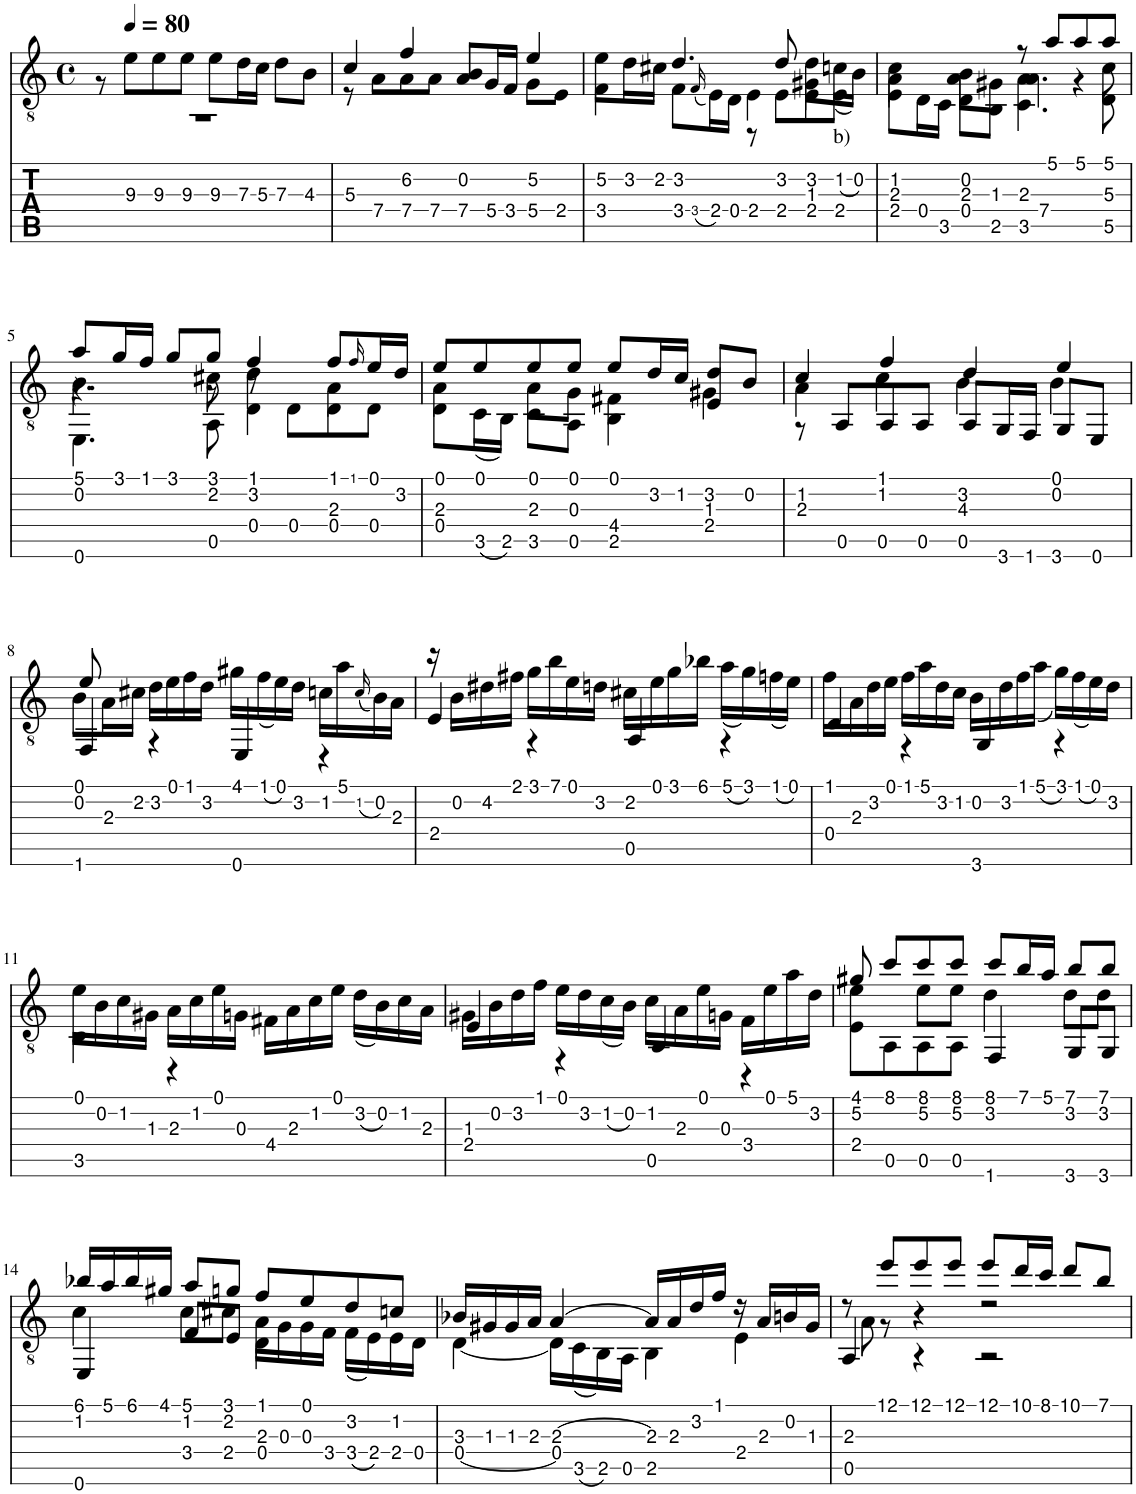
**kern	**kern
*part1	*part1
*staff2	*staff1
*I"Guitar	*
*I'Guit.	*
*stria6	*
*	*clefGv2
*k[]	*k[]
*M4/4	*M4/4
*met(c)	*met(c)
=1	=1
*^	*^
*	*^	*	*^
1ryy	8r	1r	1ryy	8r	1r
*	*	*	*MM80	*	*
.	8e	.	.	8e\L	.
.	8eL	.	.	8e\	.
.	8eJ	.	.	8e\J	.
.	8eL	.	.	8e\L	.
.	16dL	.	.	16d\L	.
.	16cJJ	.	.	16c\JJ	.
.	8dL	.	.	8d\L	.
.	8BJ	.	.	8B\J	.
=2	=2	=2	=2	=2	=2
1ryy	4c	8r	1ryy	4c/	8r
.	.	8A	.	.	8A\L
.	4f	8AL	.	4f/	8A\
.	.	8AJ	.	.	8A\J
.	4B	8AL	.	4B/	8A/L
.	.	16GL	.	.	16G/L
.	.	16FJJ	.	.	16F/JJ
.	4e	8GL	.	4e/	8G\L
.	.	8EJ	.	.	8E\J
=3	=3	=3	=3	=3	=3
*	*	*^	*	*	*^
1ryy	8eL	4F	2ryy	1ryy	8e\L	4F\	2ryy
.	16dL	.	.	.	16d\L	.	.
.	16c#XJJ	.	.	.	16c#X\JJ	.	.
.	4.d	8FL	.	.	4.d/	8F\L	.
.	.	qF	.	.	.	(16qF/	.
.	.	16EL	.	.	.	16E\L)	.
.	.	16DJJ	.	.	.	16D\JJ	.
.	.	4E	8r	.	.	4E\	8r
.	8d	.	8E	.	8d/	.	8E\L
.	8dL	4G#X	8EL	.	8d\L	4G#X\	8E\
!	!LO:TX:a:t=b)	!	!	!	!	!	!
.	16c-XL	.	8EJ	.	(16cn\L	.	8E\J
.	16BJJ	.	.	.	16B\JJ)	.	.
=4	=4	=4	=4	=4	=4	=4	=4
2ryy	4c	4A	8EL	2ryy	4c\	4A\	8E\L
.	.	.	16DL	.	.	.	16D\L
.	.	.	16CJJ	.	.	.	16C\JJ
.	4B	8AL	8DL	.	4B\	8A\L	8D\L
.	.	8G#XJ	8BBJ	.	.	8G#X\J	8BB\J
8r	4.A	4A	4.C	8r	4.A\	4A\	4.C\
8a	.	.	.	8a/L	.	.	.
8aL	.	4r	.	8a/	.	4r	.
8aJ	8c	.	8D	8a/J	8c\	.	8D\
!!LO:LB:g=z	!!	!!	!!
=5	=5	=5	=5	=5	=5	=5	=5
8aL	4.B	4.r	4.EE	8a/L	4.B\	4.r	4.EE\
16gL	.	.	.	16g/L	.	.	.
16fJJ	.	.	.	16f/JJ	.	.	.
8gL	.	.	.	8g/L	.	.	.
8gJ	8c#X	8r	8AA	8g/J	8c#X\	8r	8AA\
4f	4d	8r	4D	4f/	4d\	8r	4D\
.	.	8D	.	.	.	8D\L	.
8fL	4A	8DL	4ryy	8f/L	4A\	8D\	4ryy
qf	.	.	.	16qf/	.	.	.
16eL	.	8DJ	.	16e/L	.	8D\J	.
16dJJ	.	.	.	16d/JJ	.	.	.
*	*	*v	*v	*	*	*	*
*	*	*	*	*	*v	*v
=6	=6	=6	=6	=6	=6
8eL	4A	8DL	8e/L	4A\	8D\L
8eJ	.	16CL	8e/	.	(16C\L
.	.	16BBJJ	.	.	16BB\JJ)
8eL	8AL	8CL	8e/	8A\L	8C\L
8eJ	8GJ	8AAJ	8e/J	8G\J	8AA\J
8eL	4F#X	4BB	8e/L	4F#X\	4BB\
16dL	.	.	16d/L	.	.
16cJJ	.	.	16c/JJ	.	.
8dL	4G#X	4E	8d/L	4G#X\	4E/
8BJ	.	.	8B/J	.	.
=7	=7	=7	=7	=7	=7
4c	4A	8r	4c/	4A\	8r
.	.	8AA	.	.	8AA/L
4f	4c	8AAL	4f/	4c\	8AA/
.	.	8AAJ	.	.	8AA/J
4d	4B	8AAL	4d/	4B\	8AA/L
.	.	16GGL	.	.	16GG/L
.	.	16FFJJ	.	.	16FF/JJ
4e	4B	8GGL	4e/	4B\	8GG/L
.	.	8EEJ	.	.	8EE/J
!!LO:LB:g=z	!!	!!
=8	=8	=8	=8	=8	=8
8e	8BL	4FF	8e/	8B\L	4FF/
8ryy	16AL	.	8ryy	16A\L	.
.	16c#XJJ	.	.	16c#X\JJ	.
16ryy	16dLL	4r	16ryy	16d\LL	4r
16ryy	16eJ	.	16ryy	16e\	.
16ryy	16fL	.	16ryy	16f\	.
16ryy	16dJJ	.	16ryy	16d\JJ	.
2ryy	16g#XLL	4EE	2ryy	16g#X\LL	4EE/
.	16fJ	.	.	(16f\	.
.	16eL	.	.	16e\)	.
.	16dJJ	.	.	16d\JJ	.
.	16c-XLL	4r	.	16cn\LL	4r
.	16aJ	.	.	16a\	.
.	qc	.	.	(16qc/	.
.	16BL	.	.	16B\)	.
.	16AJJ	.	.	16A\JJ	.
=9	=9	=9	=9	=9	=9
1ryy	16r	4E	1ryy	16r	4E/
.	16BLL	.	.	16B\LL	.
.	16d#X	.	.	16d#X\	.
.	16f#XJJ	.	.	16f#X\JJ	.
.	16gLL	4r	.	16g\LL	4r
.	16bJ	.	.	16b\	.
.	16eL	.	.	16e\	.
.	16dnJJ	.	.	16dn\JJ	.
.	16c#XLL	4AA	.	16c#X\LL	4AA/
.	16eJ	.	.	16e\	.
.	16gL	.	.	16g\	.
.	16b-XJJ	.	.	16b-X\JJ	.
.	16aLL	4r	.	(16a\LL	4r
.	16gJ	.	.	16g\)	.
.	16f-XL	.	.	(16fn\	.
.	16eJJ	.	.	16e\JJ)	.
=10	=10	=10	=10	=10	=10
1ryy	16fLL	4D	1ryy	16f\LL	4D/
.	16AJ	.	.	16A\	.
.	16dL	.	.	16d\	.
.	16eJJ	.	.	16e\JJ	.
.	16fLL	4r	.	16f\LL	4r
.	16aJ	.	.	16a\	.
.	16dL	.	.	16d\	.
.	16cJJ	.	.	16c\JJ	.
.	16BLL	4GG	.	16B\LL	4GG/
.	16dJ	.	.	16d\	.
.	16fL	.	.	16f\	.
.	16aJJ	.	.	(<16a\JJ	.
.	16gLL	4r	.	16g\LL)	4r
.	16fJ	.	.	(16f\	.
.	16eL	.	.	16e\)	.
.	16dJJ	.	.	16d\JJ	.
!!LO:LB:g=z	!!	!!
=11	=11	=11	=11	=11	=11
1ryy	16eLL	4C	1ryy	16e\LL	4C\
.	16BJ	.	.	16B\	.
.	16cL	.	.	16c\	.
.	16G#XJJ	.	.	16G#X\JJ	.
.	16ALL	4r	.	16A\LL	4r
.	16cJ	.	.	16c\	.
.	16eL	.	.	16e\	.
.	16GnJJ	.	.	16Gn\JJ	.
.	16F#XLL	2ryy	.	16F#X\LL	2ryy
.	16AJ	.	.	16A\	.
.	16cL	.	.	16c\	.
.	16eJJ	.	.	16e\JJ	.
.	16dLL	.	.	(16d\LL	.
.	16BJ	.	.	16B\)	.
.	16cL	.	.	16c\	.
.	16AJJ	.	.	16A\JJ	.
=12	=12	=12	=12	=12	=12
1ryy	16G#XLL	4E	1ryy	16G#X\LL	4E/
.	16BJ	.	.	16B\	.
.	16dL	.	.	16d\	.
.	16fJJ	.	.	16f\JJ	.
.	16eLL	4r	.	16e\LL	4r
.	16dJ	.	.	16d\	.
.	16cL	.	.	(16c\	.
.	16BJJ	.	.	16B\JJ)	.
.	16cLL	4AA	.	16c\LL	4AA/
.	16AJ	.	.	16A\	.
.	16eL	.	.	16e\	.
.	16GnJJ	.	.	16Gn\JJ	.
.	16FLL	4r	.	16F\LL	4r
.	16eJ	.	.	16e\	.
.	16aL	.	.	16a\	.
.	16dJJ	.	.	16d\JJ	.
=13	=13	=13	=13	=13	=13
8g#XL	4e	8EL	8g#X/	4e\	8E\L
8ccJ	.	8AAJ	8cc/L	.	8AA\
8ccL	8eL	8AAL	8cc/	8e\L	8AA\
8ccJ	8eJ	8AAJ	8cc/J	8e\J	8AA\J
8ccL	4d	4FF	8cc/L	4d\	4FF/
16bL	.	.	16b/L	.	.
16aJJ	.	.	16a/JJ	.	.
8bL	8dL	8GGL	8b/L	8d\L	8GG/L
8bJ	8dJ	8GGJ	8b/J	8d\J	8GG/J
!!LO:LB:g=z	!!	!!
=14	=14	=14	=14	=14	=14
16b-XLL	4c	4EE	16b-X/LL	4c\	4EE/
16aJ	.	.	16a/	.	.
16b-L	.	.	16b-/	.	.
16g#XJJ	.	.	16g#X/JJ	.	.
8aL	8cL	8FL	8a/L	8c\L	8F/L
8gnJ	8c#XJ	8EJ	8gn/J	8c#X\J	8E/J
8fL	16ALL	4D	8f/L	16A\LL	4D\
.	16GJ	.	.	16G\	.
8eJ	16GL	.	8e/	16G\	.
.	16FJJ	.	.	16F\JJ	.
8dL	16FLL	4ryy	8d/	(16F\LL	4ryy
.	16EJ	.	.	16E\)	.
8c-XJ	16EL	.	8cn/J	16E\	.
.	16DJJ	.	.	16D\JJ	.
*	*v	*v	*	*	*
*	*	*	*v	*v
=15	=15	=15	=15
16B-XLL	[<4D	16B-X/LL	[<4D\
16G#XJ	.	16G#X/	.
16G#L	.	16G#/	.
16AJJ	.	16A/JJ	.
[>4A	16DLL]	[>4A/	16D\LL]
.	16CJ	.	(<16C\
.	16BBL	.	16BB\)
.	16AAJJ	.	16AA\JJ
16ALL]	4BB	16A/LL]	4BB\
16AJ	.	16A/	.
16dL	.	16d/	.
16fJJ	.	16f/JJ	.
16r	4E	16r	4E\
16ALL	.	16A/LL	.
16Bn	.	16Bn/	.
16G#JJ	.	16G#/JJ	.
=16	=16	=16	=16
*	*^	*	*^
8r	8A	4AA	8r	8A\	4AA/
8ee	8r	.	8ee/L	8r	.
8eeL	4r	4r	8ee/	4r	4r
8eeJ	.	.	8ee/J	.	.
8eeL	2r	2r	8ee/L	2r	2r
16ddL	.	.	16dd/L	.	.
16ccJJ	.	.	16cc/JJ	.	.
8ddL	.	.	8dd/L	.	.
8bJ	.	.	8b/J	.	.
*v	*v	*v	*	*	*
*	*v	*v	*v
=	=
*-	*-
